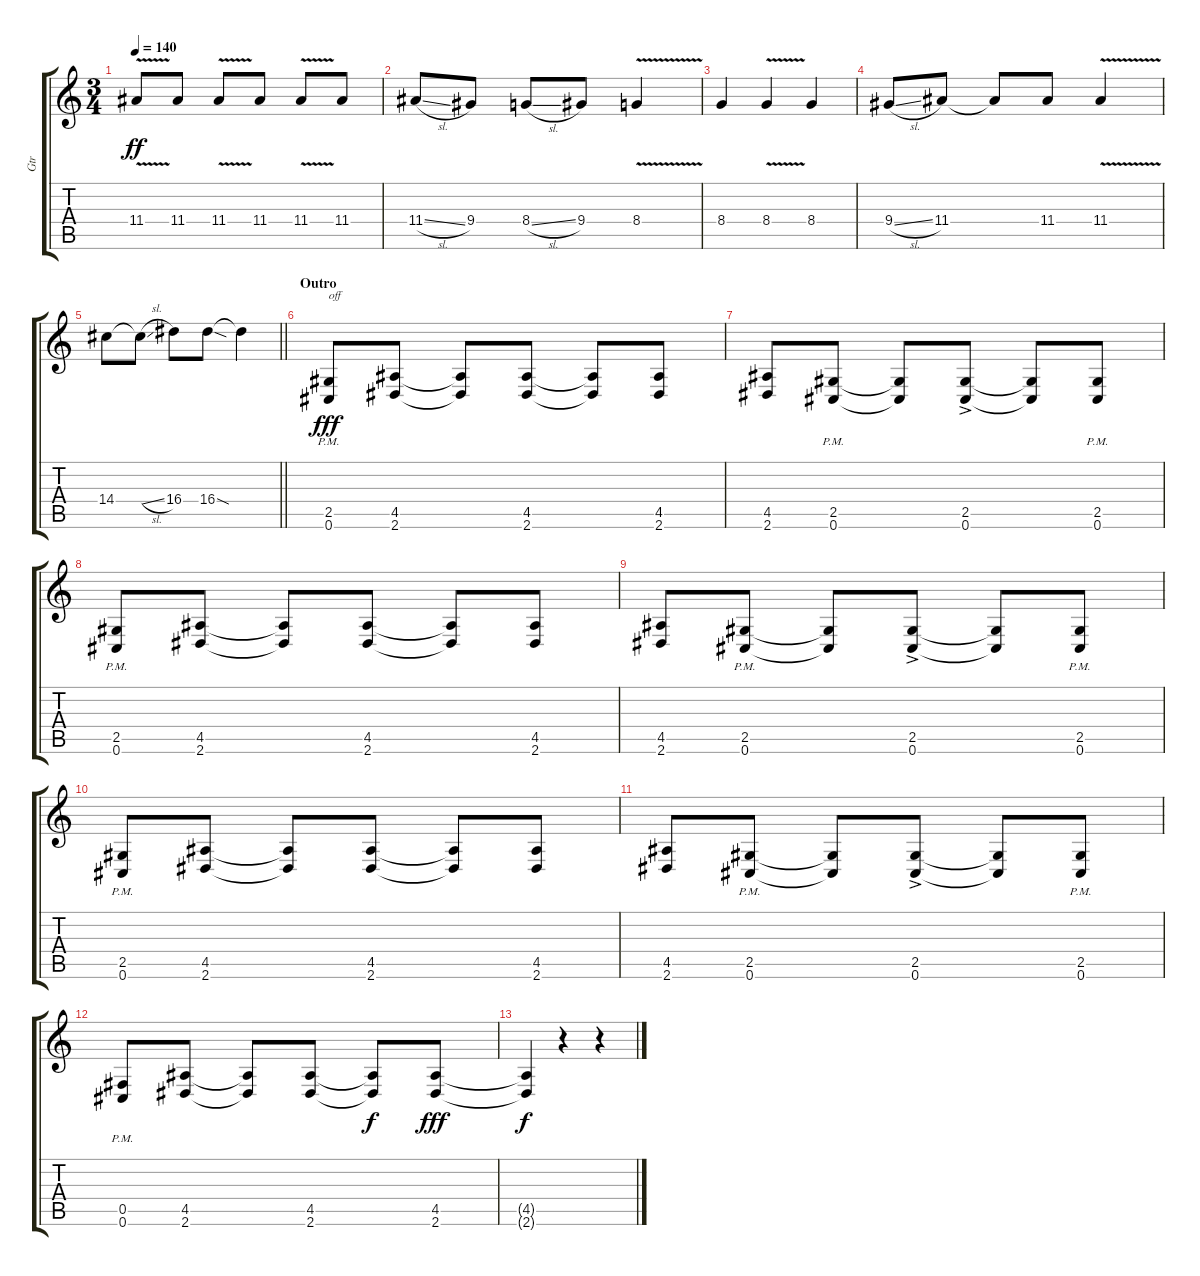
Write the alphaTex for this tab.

\track ("Gtr" "Gtr") {instrument overdrivenguitar}
\staff {score tabs}
\tuning (Db4 Ab3 E3 B2 Gb2 Db2) {hide}
\ts (3 4)
\tempo 140
\clef g2
\ks c
11.4{v}.8{dy ff} 11.4.8 11.4{v}.8 11.4.8 11.4{v}.8 11.4.8 |
11.4{sl}.8 9.4.8 8.4{sl}.8 9.4.8 8.4{v}.4 |
8.4.4 8.4{v}.4 8.4.4 |
9.4{sl}.8 11.4.8 11.4{t}.8 11.4.8 11.4{v}.4 |
\barLineRight lightlight
14.4.8 14.4{sl t}.8 16.4.8 16.4{sod}.8 16.4{t}.4 |
\section ("" "Outro")
(2.5{pm} 0.6{pm}).8{txt "off" dy fff} (4.5 2.6).8 (4.5{t} 2.6{t}).8 (4.5 2.6).8 (4.5{t} 2.6{t}).8 (4.5 2.6).8 |
(4.5 2.6).8 (2.5{pm} 0.6{pm}).8 (2.5{t} 0.6{t}).8 (2.5 0.6{ac}).8 (2.5{t} 0.6{t}).8 (2.5{pm} 0.6{pm}).8 |
(2.5{pm} 0.6{pm}).8 (4.5 2.6).8 (4.5{t} 2.6{t}).8 (4.5 2.6).8 (4.5{t} 2.6{t}).8 (4.5 2.6).8 |
(4.5 2.6).8 (2.5{pm} 0.6{pm}).8 (2.5{t} 0.6{t}).8 (2.5 0.6{ac}).8 (2.5{t} 0.6{t}).8 (2.5{pm} 0.6{pm}).8 |
(2.5{pm} 0.6{pm}).8 (4.5 2.6).8 (4.5{t} 2.6{t}).8 (4.5 2.6).8 (4.5{t} 2.6{t}).8 (4.5 2.6).8 |
(4.5 2.6).8 (2.5{pm} 0.6{pm}).8 (2.5{t} 0.6{t}).8 (2.5 0.6{ac}).8 (2.5{t} 0.6{t}).8 (2.5{pm} 0.6{pm}).8 |
(0.5{pm} 0.6{pm}).8 (4.5 2.6).8 (4.5{t} 2.6{t}).8 (4.5 2.6).8 (4.5{t} 2.6{t}).8{dy f} (4.5 2.6).8{dy fff} |
(4.5{t} 2.6{t}).4{dy f} r.4 r.4
